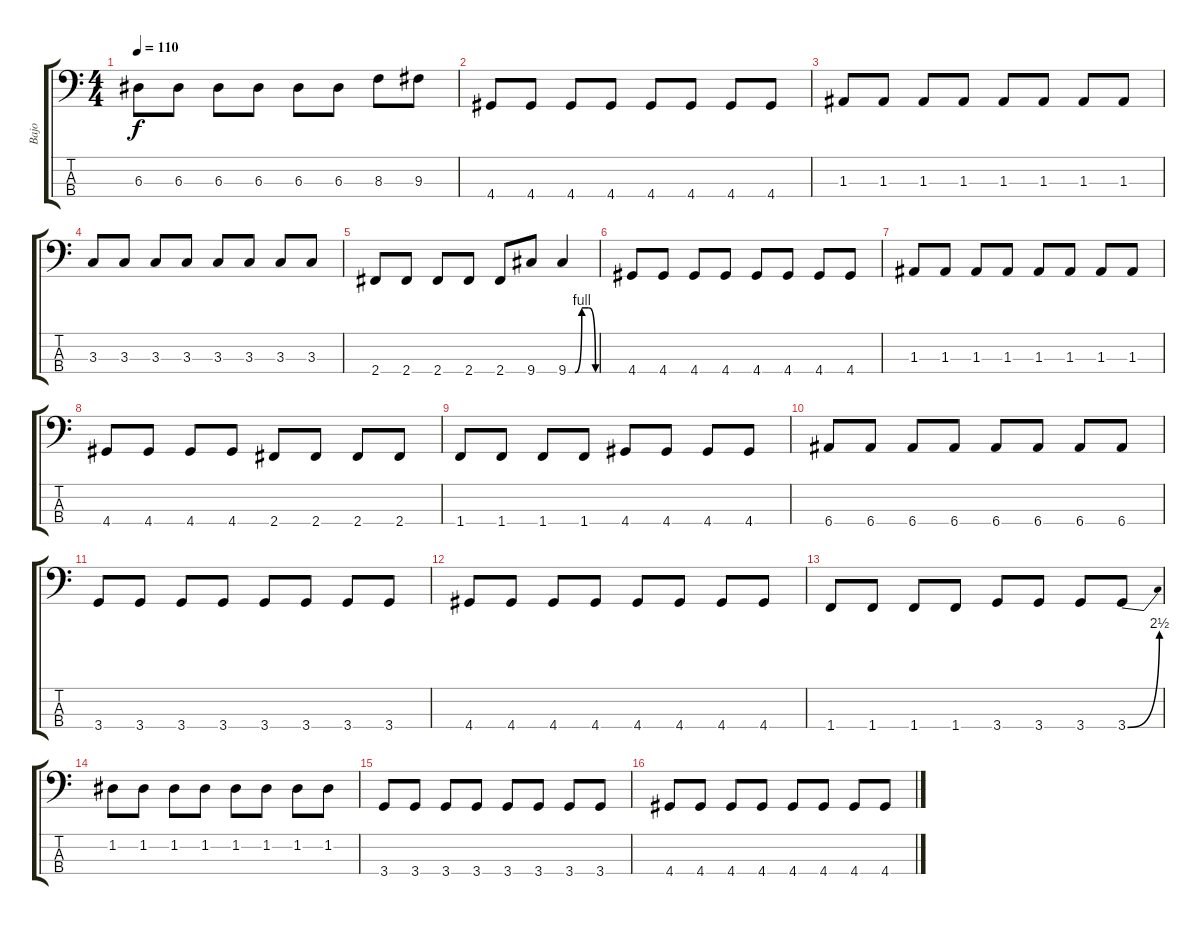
\track ("Bajo" "Bajo") {instrument electricbassfinger}
\staff {score tabs}
\tuning (G2 D2 A1 E1) {hide}
\ts (4 4)
\tempo 110
\clef f4
\ks c
6.3.8{dy f} 6.3.8 6.3.8 6.3.8 6.3.8 6.3.8 8.3.8 9.3.8 |
4.4.8 4.4.8 4.4.8 4.4.8 4.4.8 4.4.8 4.4.8 4.4.8 |
1.3.8 1.3.8 1.3.8 1.3.8 1.3.8 1.3.8 1.3.8 1.3.8 |
3.3.8 3.3.8 3.3.8 3.3.8 3.3.8 3.3.8 3.3.8 3.3.8 |
2.4.8 2.4.8 2.4.8 2.4.8 2.4.8 9.4.8 9.4{be (custom 0 0 15 0 30 4 45 4 60 0)}.4 |
4.4.8 4.4.8 4.4.8 4.4.8 4.4.8 4.4.8 4.4.8 4.4.8 |
1.3.8 1.3.8 1.3.8 1.3.8 1.3.8 1.3.8 1.3.8 1.3.8 |
4.4.8 4.4.8 4.4.8 4.4.8 2.4.8 2.4.8 2.4.8 2.4.8 |
1.4.8 1.4.8 1.4.8 1.4.8 4.4.8 4.4.8 4.4.8 4.4.8 |
6.4.8 6.4.8 6.4.8 6.4.8 6.4.8 6.4.8 6.4.8 6.4.8 |
3.4.8 3.4.8 3.4.8 3.4.8 3.4.8 3.4.8 3.4.8 3.4.8 |
4.4.8 4.4.8 4.4.8 4.4.8 4.4.8 4.4.8 4.4.8 4.4.8 |
1.4.8 1.4.8 1.4.8 1.4.8 3.4.8 3.4.8 3.4.8 3.4{be (bend 0 0 60 10)}.8 |
1.2.8 1.2.8 1.2.8 1.2.8 1.2.8 1.2.8 1.2.8 1.2.8 |
3.4.8 3.4.8 3.4.8 3.4.8 3.4.8 3.4.8 3.4.8 3.4.8 |
4.4.8 4.4.8 4.4.8 4.4.8 4.4.8 4.4.8 4.4.8 4.4.8
